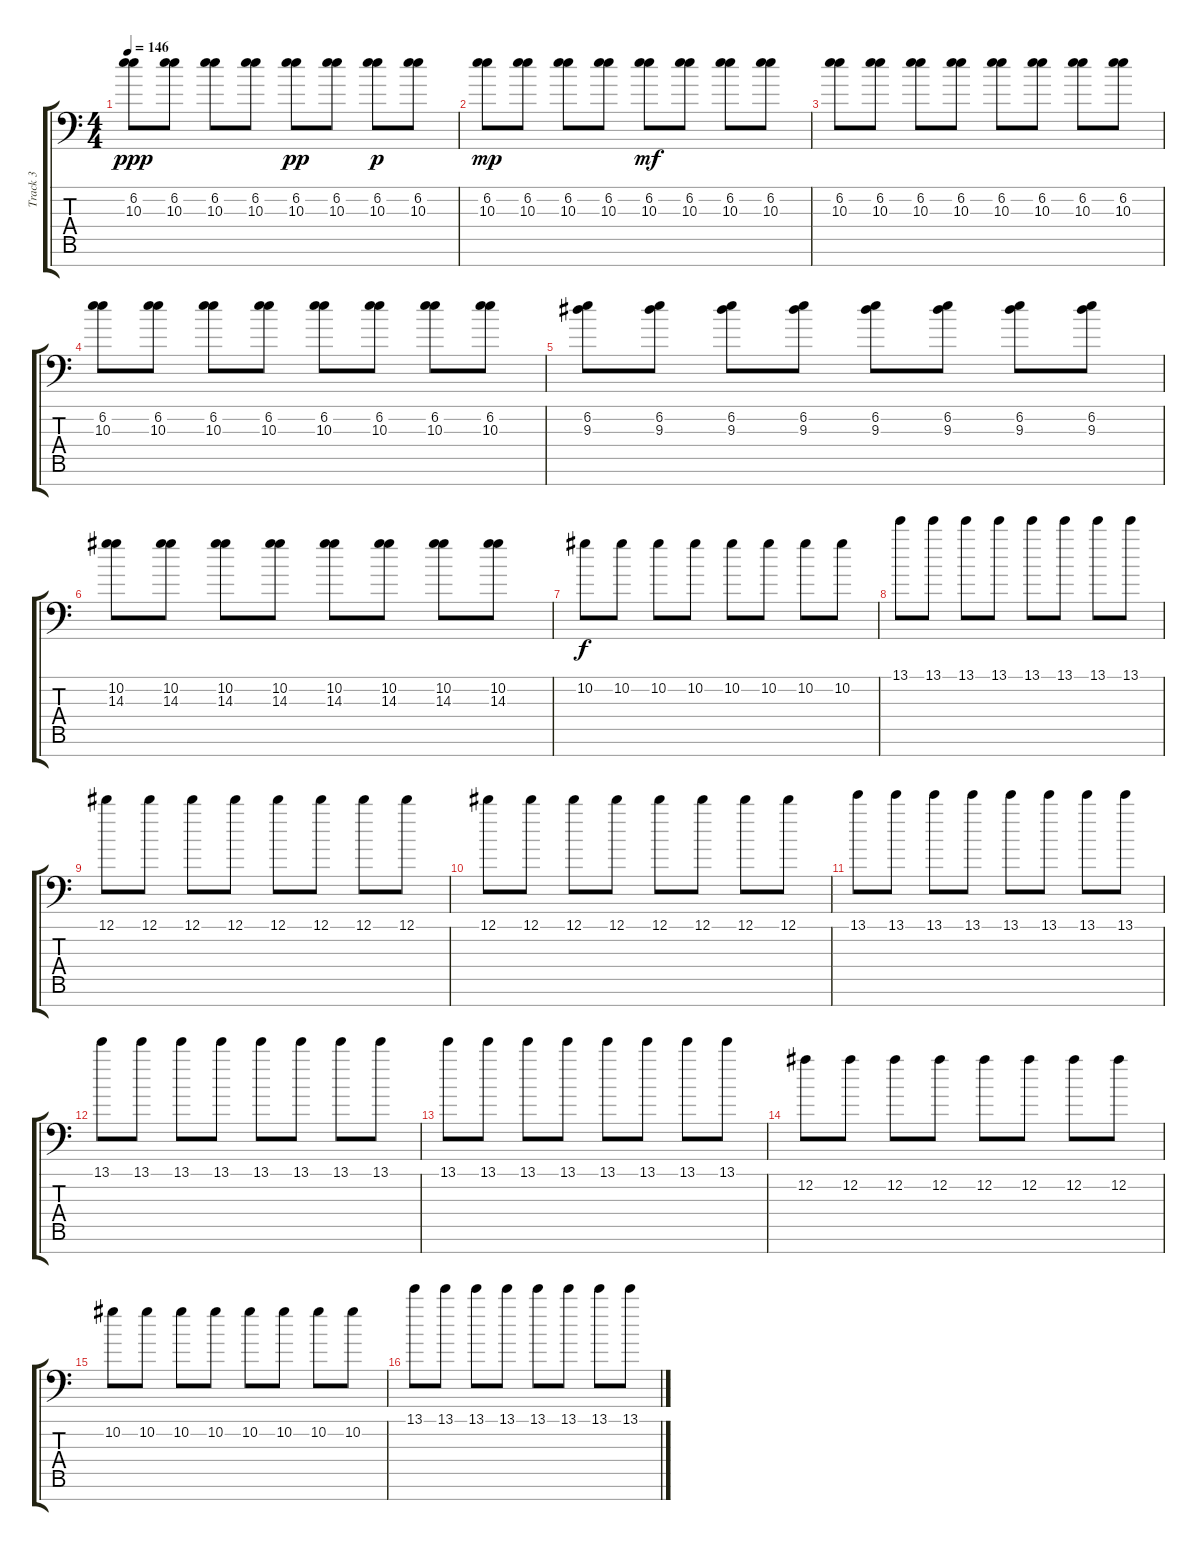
\track ("Track 3" "Track 3") {instrument distortionguitar}
\staff {score tabs}
\tuning (Eb4 Bb3 Gb3 Db3 Ab2 Eb2 Ab1) {hide}
\ts (4 4)
\tempo 146
\clef f4
\ks c
(6.2 10.3).8{dy ppp instrument distortionguitar} (6.2 10.3).8 (6.2 10.3).8 (6.2 10.3).8 (6.2 10.3).8{dy pp} (6.2 10.3).8 (6.2 10.3).8{dy p} (6.2 10.3).8 |
(6.2 10.3).8{dy mp} (6.2 10.3).8 (6.2 10.3).8 (6.2 10.3).8 (6.2 10.3).8{dy mf} (6.2 10.3).8 (6.2 10.3).8 (6.2 10.3).8 |
(6.2 10.3).8 (6.2 10.3).8 (6.2 10.3).8 (6.2 10.3).8 (6.2 10.3).8 (6.2 10.3).8 (6.2 10.3).8 (6.2 10.3).8 |
(6.2 10.3).8 (6.2 10.3).8 (6.2 10.3).8 (6.2 10.3).8 (6.2 10.3).8 (6.2 10.3).8 (6.2 10.3).8 (6.2 10.3).8 |
(6.2 9.3).8 (6.2 9.3).8 (6.2 9.3).8 (6.2 9.3).8 (6.2 9.3).8 (6.2 9.3).8 (6.2 9.3).8 (6.2 9.3).8 |
(10.2 14.3).8 (10.2 14.3).8 (10.2 14.3).8 (10.2 14.3).8 (10.2 14.3).8 (10.2 14.3).8 (10.2 14.3).8 (10.2 14.3).8 |
10.2.8{dy f} 10.2.8 10.2.8 10.2.8 10.2.8 10.2.8 10.2.8 10.2.8 |
13.1.8 13.1.8 13.1.8 13.1.8 13.1.8 13.1.8 13.1.8 13.1.8 |
12.1.8 12.1.8 12.1.8 12.1.8 12.1.8 12.1.8 12.1.8 12.1.8 |
12.1.8 12.1.8 12.1.8 12.1.8 12.1.8 12.1.8 12.1.8 12.1.8 |
13.1.8 13.1.8 13.1.8 13.1.8 13.1.8 13.1.8 13.1.8 13.1.8 |
13.1.8 13.1.8 13.1.8 13.1.8 13.1.8 13.1.8 13.1.8 13.1.8 |
13.1.8 13.1.8 13.1.8 13.1.8 13.1.8 13.1.8 13.1.8 13.1.8 |
12.2.8 12.2.8 12.2.8 12.2.8 12.2.8 12.2.8 12.2.8 12.2.8 |
10.2.8 10.2.8 10.2.8 10.2.8 10.2.8 10.2.8 10.2.8 10.2.8 |
13.1.8 13.1.8 13.1.8 13.1.8 13.1.8 13.1.8 13.1.8 13.1.8
